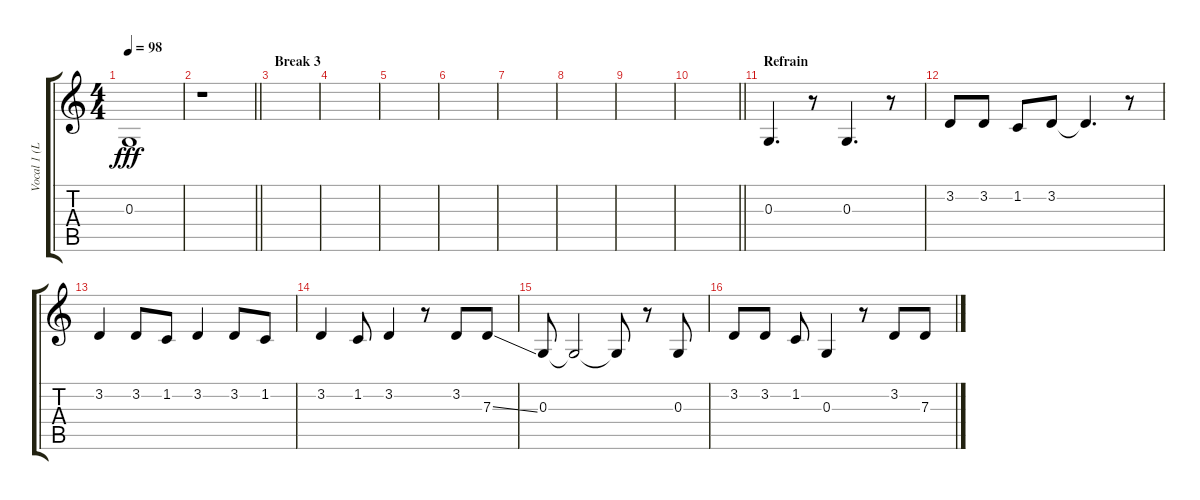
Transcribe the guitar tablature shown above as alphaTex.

\track ("Vocal 1 (Ld6)" "Vocal 1 (L") {instrument lead6voice}
\staff {score tabs}
\tuning (E4 B3 G3 D3 A2 E2) {hide}
\ts (4 4)
\tempo 98
\clef g2
\ks c
0.3.1{dy fff} |
\barLineRight lightlight
r.1 |
\section ("" "Break 3")
|
|
|
|
|
|
|
\barLineRight lightlight
|
\section ("" "Refrain")
0.3.4{d} r.8 0.3.4{d} r.8 |
3.2.8 3.2.8 1.2.8 3.2.8 3.2{t}.4{d} r.8 |
3.2.4 3.2.8 1.2.8 3.2.4 3.2.8 1.2.8 |
3.2.4 1.2.8 3.2.4 r.8 3.2.8 7.3{ss}.8 |
0.3.8 0.3{t}.2 0.3{t}.8 r.8 0.3.8 |
3.2.8 3.2.8 1.2.8 0.3.4 r.8 3.2.8 7.3{ss}.8
